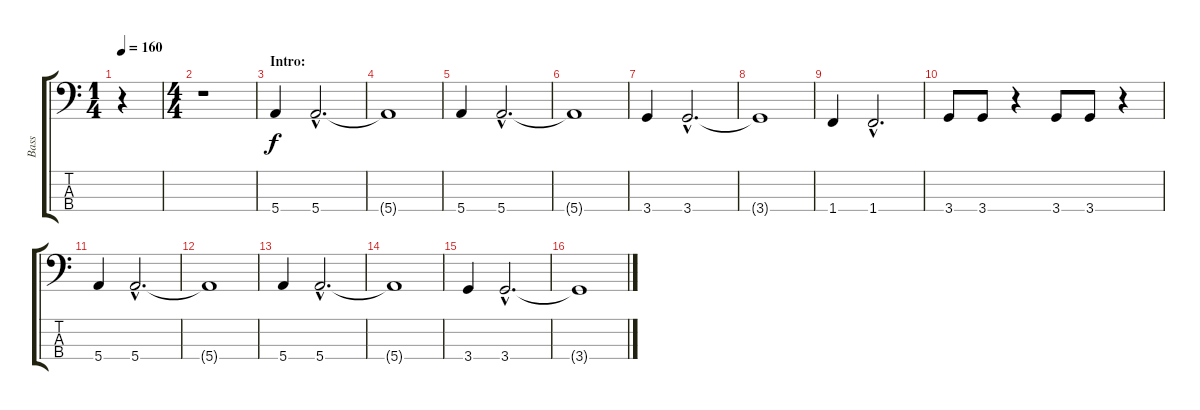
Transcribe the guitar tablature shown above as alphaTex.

\track ("Bass" "Bass") {instrument electricbasspick}
\staff {score tabs}
\tuning (G2 D2 A1 E1) {hide}
\ts (1 4)
\tempo 160
\clef f4
\ks c
r.4{dy f instrument electricbasspick} |
\ts (4 4)
r.1 |
\section ("" "Intro:")
5.4.4 5.4{hac}.2{d} |
5.4{t}.1 |
5.4.4 5.4{hac}.2{d} |
5.4{t}.1 |
3.4.4 3.4{hac}.2{d} |
3.4{t}.1 |
1.4.4 1.4{hac}.2{d} |
3.4.8 3.4.8 r.4 3.4.8 3.4.8 r.4 |
5.4.4 5.4{hac}.2{d} |
5.4{t}.1 |
5.4.4 5.4{hac}.2{d} |
5.4{t}.1 |
3.4.4 3.4{hac}.2{d} |
3.4{t}.1
